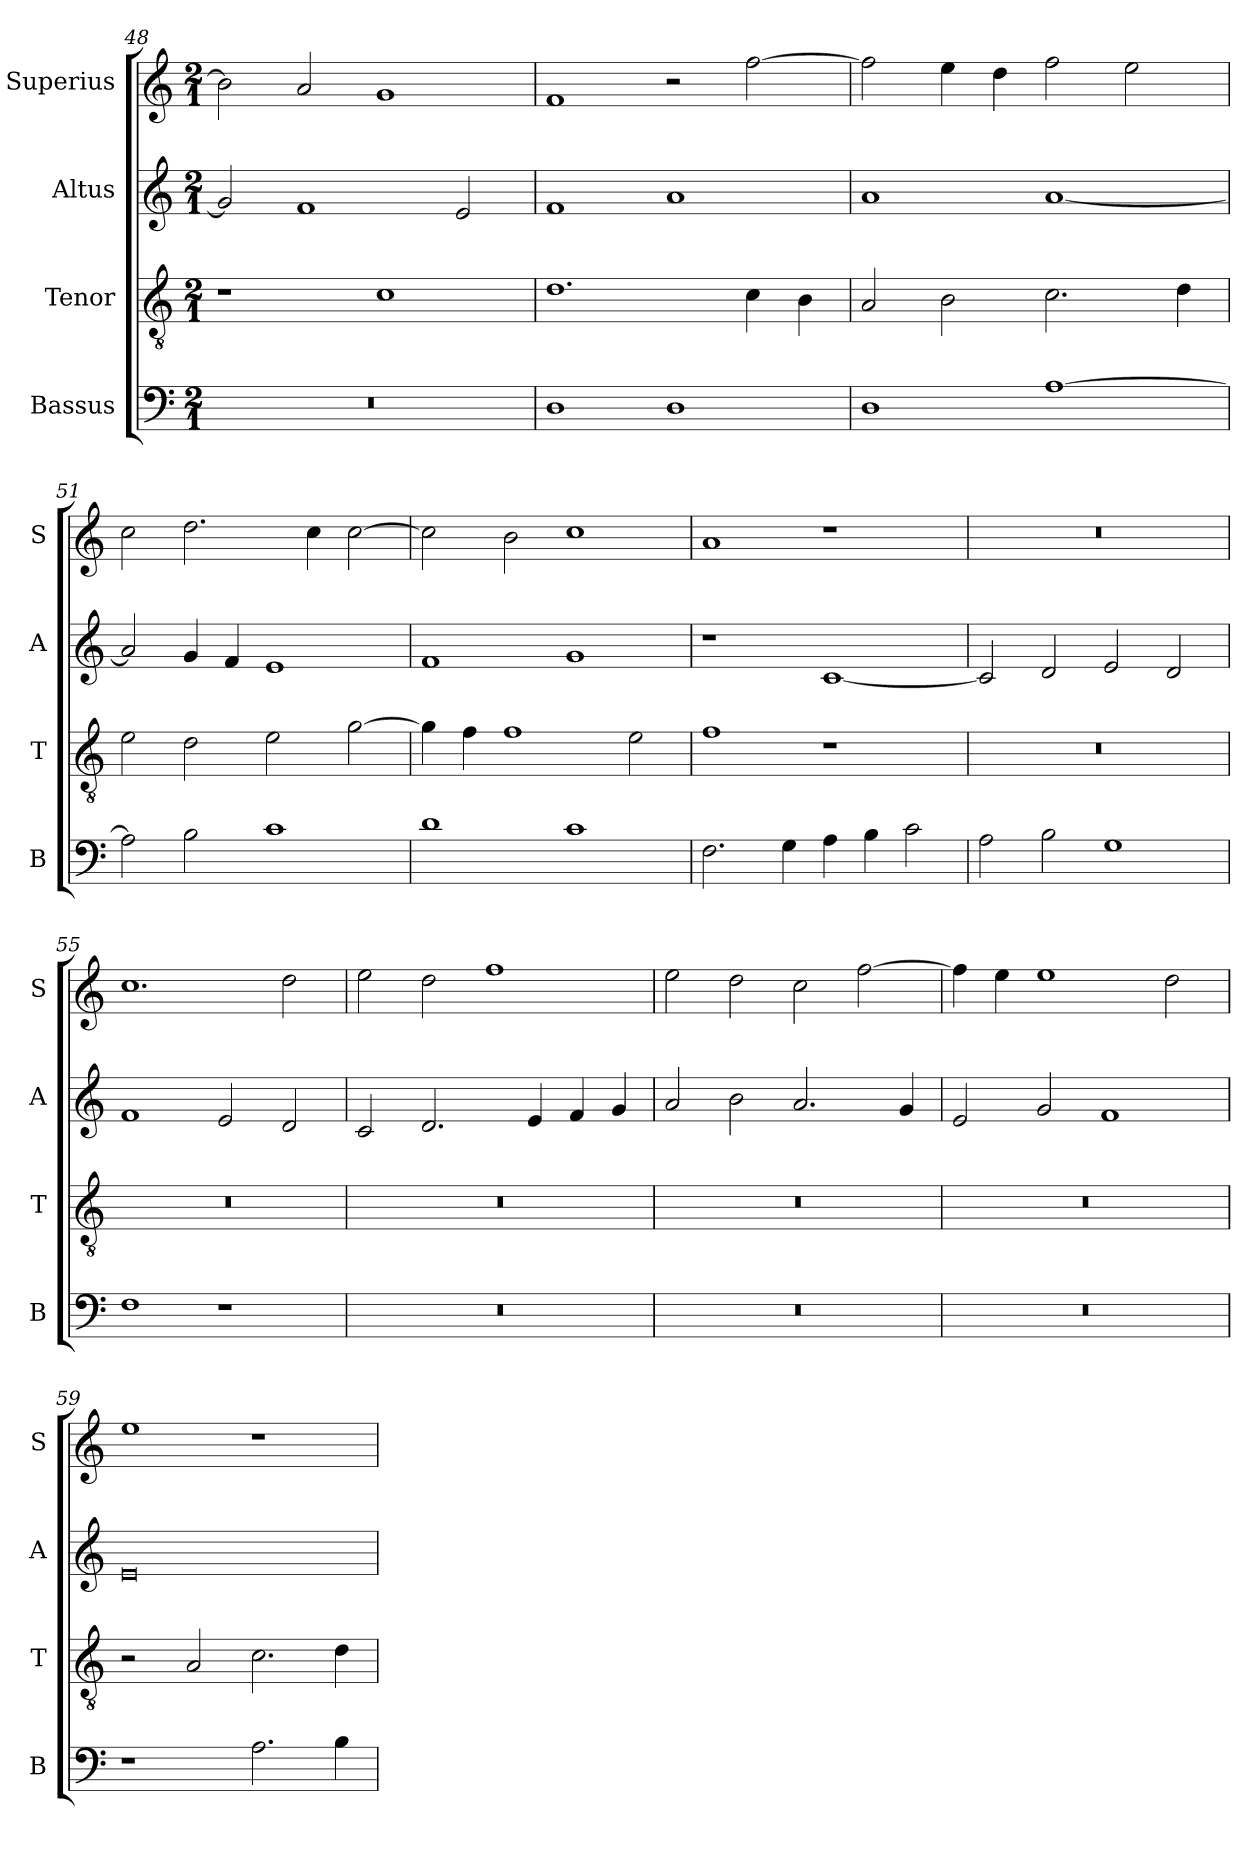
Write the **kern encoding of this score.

**kern	**kern	**kern	**kern
*part4	*part3	*part2	*part1
*staff4	*staff3	*staff2	*staff1
*I"Bassus	*I"Tenor	*I"Altus	*I"Superius
*I'B	*I'T	*I'A	*I'S
*clefF4	*clefGv2	*clefG2	*clefG2
*k[]	*k[]	*k[]	*k[]
*C:	*C:	*C:	*C:
*M2/1	*M2/1	*M2/1	*M2/1
=48	=48	=48	=48
0r	1r	2g]	2b]
.	.	1f	2a
.	1c	.	1g
.	.	2e	.
=49	=49	=49	=49
1D	1.d	1f	1f
1D	.	1a	2r
.	4c	.	[2ff
.	4B	.	.
=50	=50	=50	=50
1D	2A	1a	2ff]
.	2B	.	4ee
.	.	.	4dd
[1A	2.c	[1a	2ff
.	.	.	2ee
.	4d	.	.
=51	=51	=51	=51
2A]	2e	2a]	2cc
2B	2d	4g	2.dd
.	.	4f	.
1c	2e	1e	.
.	.	.	4cc
.	[2g	.	[2cc
=52	=52	=52	=52
1d	4g]	1f	2cc]
.	4f	.	.
.	1f	.	2b
1c	.	1g	1cc
.	2e	.	.
=53	=53	=53	=53
2.F	1f	1r	1a
4G	.	.	.
4A	1r	[1c	1r
4B	.	.	.
2c	.	.	.
=54	=54	=54	=54
2A	0r	2c]	0r
2B	.	2d	.
1G	.	2e	.
.	.	2d	.
=55	=55	=55	=55
1F	0r	1f	1.cc
1r	.	2e	.
.	.	2d	2dd
=56	=56	=56	=56
0r	0r	2c	2ee
.	.	2.d	2dd
.	.	.	1ff
.	.	4e	.
.	.	4f	.
.	.	4g	.
=57	=57	=57	=57
0r	0r	2a	2ee
.	.	2b	2dd
.	.	2.a	2cc
.	.	.	[2ff
.	.	4g	.
=58	=58	=58	=58
0r	0r	2e	4ff]
.	.	.	4ee
.	.	2g	1ee
.	.	1f	.
.	.	.	2dd
=59	=59	=59	=59
1r	2r	0e	1ee
.	2A	.	.
2.A	2.c	.	1r
4B	4d	.	.
=	=	=	=
*-	*-	*-	*-
